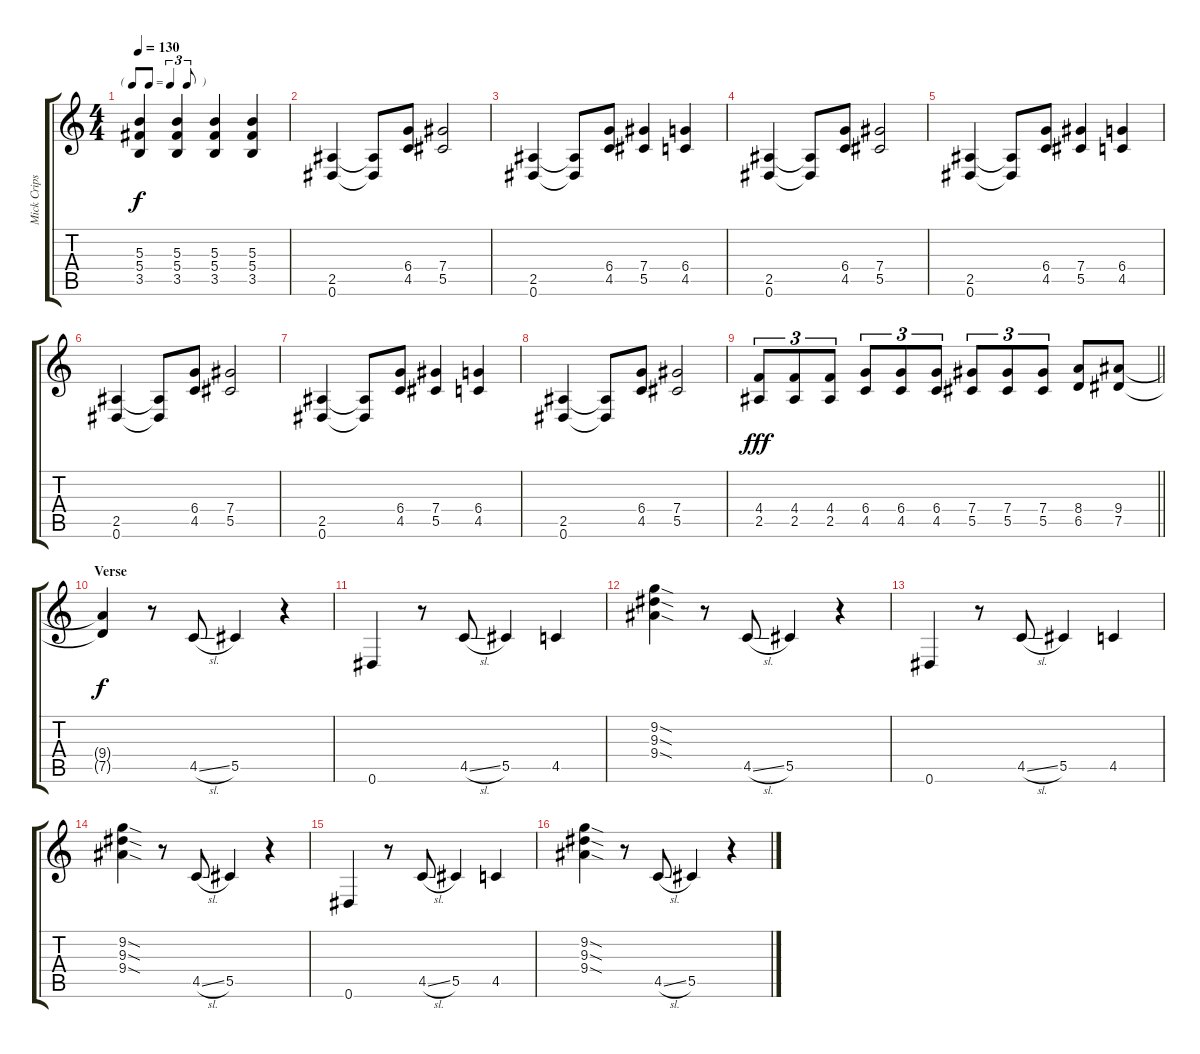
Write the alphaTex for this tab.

\track ("Mick Crips - Rhytm Guitar" "Mick Crips") {instrument overdrivenguitar}
\staff {score tabs}
\tuning (Eb4 Bb3 Gb3 Db3 Ab2 Eb2) {hide}
\ts (4 4)
\tf triplet8th
\tempo 130
\clef g2
\ks c
(5.3 5.4 3.5).4{dy f} (5.3 5.4 3.5).4 (5.3 5.4 3.5).4 (5.3 5.4 3.5).4 |
(2.5 0.6).4 (2.5{t} 0.6{t}).8 (6.4 4.5).8 (7.4 5.5).2 |
(2.5 0.6).4 (2.5{t} 0.6{t}).8 (6.4 4.5).8 (7.4 5.5).4 (6.4 4.5).4 |
(2.5 0.6).4 (2.5{t} 0.6{t}).8 (6.4 4.5).8 (7.4 5.5).2 |
(2.5 0.6).4 (2.5{t} 0.6{t}).8 (6.4 4.5).8 (7.4 5.5).4 (6.4 4.5).4 |
(2.5 0.6).4 (2.5{t} 0.6{t}).8 (6.4 4.5).8 (7.4 5.5).2 |
(2.5 0.6).4 (2.5{t} 0.6{t}).8 (6.4 4.5).8 (7.4 5.5).4 (6.4 4.5).4 |
(2.5 0.6).4 (2.5{t} 0.6{t}).8 (6.4 4.5).8 (7.4 5.5).2 |
\barLineRight lightlight
(4.4 2.5).8{tu (3 2) dy fff} (4.4 2.5).8{tu (3 2)} (4.4 2.5).8{tu (3 2)} (6.4 4.5).8{tu (3 2)} (6.4 4.5).8{tu (3 2)} (6.4 4.5).8{tu (3 2)} (7.4 5.5).8{tu (3 2)} (7.4 5.5).8{tu (3 2)} (7.4 5.5).8{tu (3 2)} (8.4 6.5).8 (9.4 7.5).8 |
\section ("" "Verse")
(9.4{t} 7.5{t}).4{dy f} r.8 4.5{sl}.8 5.5.4 r.4 |
0.6.4 r.8 4.5{sl}.8 5.5.4 4.5.4 |
(9.2{sod} 9.3{sod} 9.4{sod}).4 r.8 4.5{sl}.8 5.5.4 r.4 |
0.6.4 r.8 4.5{sl}.8 5.5.4 4.5.4 |
(9.2{sod} 9.3{sod} 9.4{sod}).4 r.8 4.5{sl}.8 5.5.4 r.4 |
0.6.4 r.8 4.5{sl}.8 5.5.4 4.5.4 |
(9.2{sod} 9.3{sod} 9.4{sod}).4 r.8 4.5{sl}.8 5.5.4 r.4
